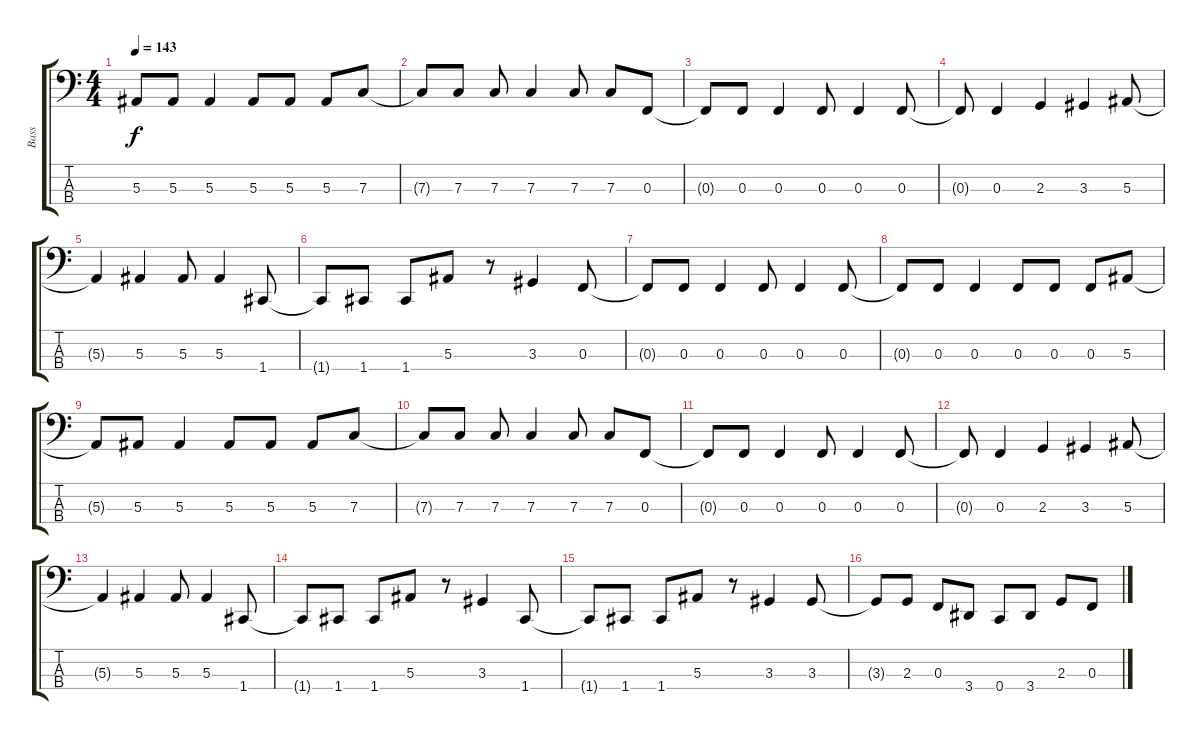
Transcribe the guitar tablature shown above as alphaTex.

\track ("Bass" "Bass") {instrument electricbassfinger}
\staff {score tabs}
\tuning (Eb2 Bb1 F1 C1) {hide}
\ts (4 4)
\tempo 143
\clef f4
\ks c
5.3{t}.8{dy f} 5.3.8 5.3.4 5.3.8 5.3.8 5.3.8 7.3.8 |
7.3{t}.8 7.3.8 7.3.8 7.3.4 7.3.8 7.3.8 0.3.8 |
0.3{t}.8 0.3.8 0.3.4 0.3.8 0.3.4 0.3.8 |
0.3{t}.8 0.3.4 2.3.4 3.3.4 5.3.8 |
5.3{t}.4 5.3.4 5.3.8 5.3.4 1.4.8 |
1.4{t}.8 1.4.8 1.4.8 5.3.8 r.8 3.3.4 0.3.8 |
0.3{t}.8 0.3.8 0.3.4 0.3.8 0.3.4 0.3.8 |
0.3{t}.8 0.3.8 0.3.4 0.3.8 0.3.8 0.3.8 5.3.8 |
5.3{t}.8 5.3.8 5.3.4 5.3.8 5.3.8 5.3.8 7.3.8 |
7.3{t}.8 7.3.8 7.3.8 7.3.4 7.3.8 7.3.8 0.3.8 |
0.3{t}.8 0.3.8 0.3.4 0.3.8 0.3.4 0.3.8 |
0.3{t}.8 0.3.4 2.3.4 3.3.4 5.3.8 |
5.3{t}.4 5.3.4 5.3.8 5.3.4 1.4.8 |
1.4{t}.8 1.4.8 1.4.8 5.3.8 r.8 3.3.4 1.4.8 |
1.4{t}.8 1.4.8 1.4.8 5.3.8 r.8 3.3.4 3.3.8 |
3.3{t}.8 2.3.8 0.3.8 3.4.8 0.4.8 3.4.8 2.3.8 0.3.8
